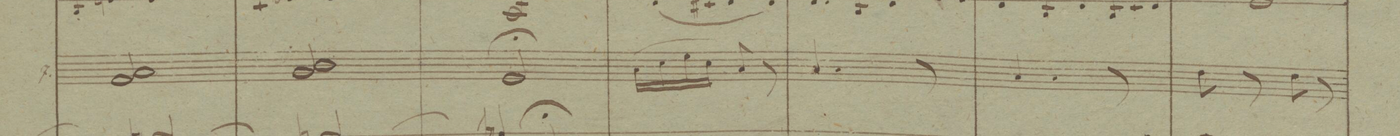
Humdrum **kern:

**kern
*I"Viole
*clefC3
*k[b-e-]
*M2/4
2G/ 2B-
=37
2A/ 2c
=38
2F;/
=39
(16B-\LL
16d\
16f\
16d\JJ
8B-/)
8r
=40
4.B-/
8r
=41
4.B-/
8r
=42
8e-\
8r
8e-\
8r
=43
*-
